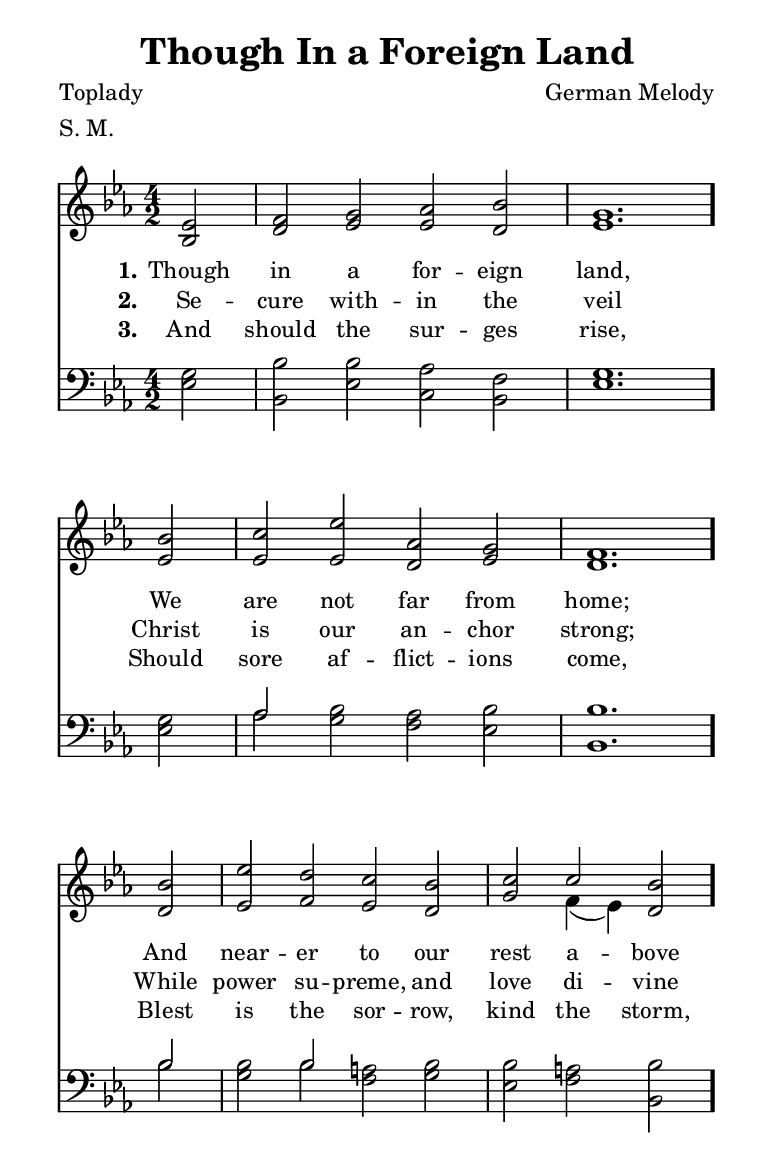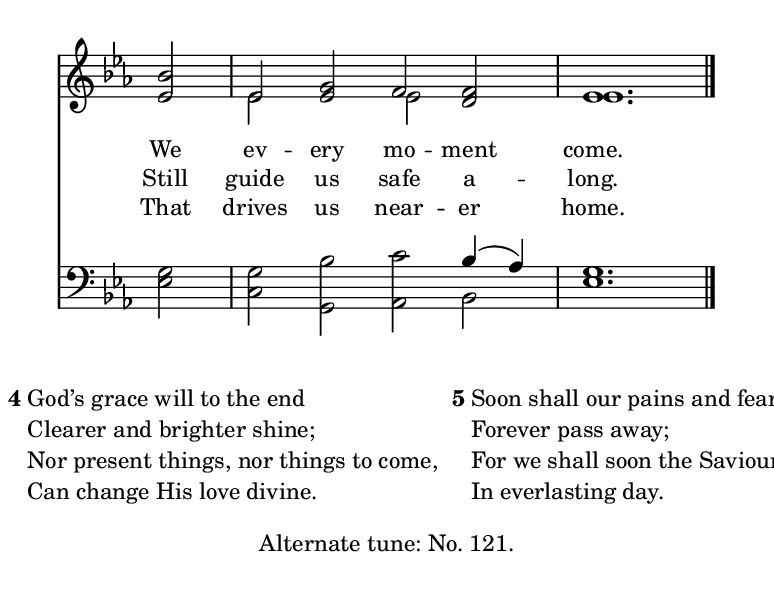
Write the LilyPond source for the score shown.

\include "common/global.ily"
\paper {
  \include "common/paper.ily"
  ragged-last-bottom = ##t
  systems-per-page = ##f
}

\header{
  hymnnumber = "160"
  title = "Though In a Foreign Land"
  tunename = "Franconia"
  meter = "S. M."
  poet = "Toplady"
  composer = "German Melody"
  %copyright = ""
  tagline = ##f
}

global = {
  \include "common/overrides.ily"
  \override Staff.TimeSignature.style = #'numbered
  \time 4/2
  \override Score.MetronomeMark.transparent = ##t % hide all fermata changes too
  \tempo 2=80
  \key ees \major
  \partial 2
  \autoBeamOff
}

notesSoprano = {
\global
\relative c' {

  ees2 | f g aes bes | g1.
  bes2 | c ees aes, g | f1.
  bes2 | ees d c bes | c c bes
  bes2 | ees, g f f | ees1.

  \bar "|."

}
}

notesAlto = {
\global
\relative e' {

  bes2 | d ees ees d | ees1.
  ees2 | ees ees d ees | d1.
  d2 | ees f ees d | g f4( ees) d2
  ees2 | ees ees ees d | ees1.

}
}

notesTenor = {
\global
\relative a {

  g2 | bes bes aes f | g1.
  g2 | aes bes aes bes | bes1.
  bes2 | bes bes a bes | bes a bes
  g2 | g bes c bes4( aes) | g1.

}
}

notesBass = {
\global
\relative f {

  ees2 | bes ees c bes | ees1.
  ees2 | aes g f ees | bes1.
  bes'2 | g bes f g | ees f bes,
  ees2 | c g aes bes | ees1.

}
}

wordsA = \lyricmode {
\set stanza = "1."

Though in a for -- eign land, \bar "."
We are not far from home; \bar "." \break
And near -- er to our rest a -- bove \bar "."
We ev -- ery mo -- ment come. \bar "."

}

wordsB = \lyricmode {
\set stanza = "2."

Se -- cure with -- in the veil
Christ is our an -- chor strong;
While power su -- preme, and love di -- vine
Still guide us safe a -- long.

}

wordsC = \lyricmode {
\set stanza = "3."

And should the sur -- ges rise,
Should sore af -- flict -- ions come,
Blest is the sor -- row, kind the storm,
That drives us near -- er home.

}

wordsD = \markuplist {

\line { God’s grace will to the end }
\line { Clearer and brighter shine; }
\line { Nor present things, nor things to come, }
\line { Can change His love divine. }

}

wordsE = \markuplist {

\line { Soon shall our pains and fears }
\line { Forever pass away; }
\line { For we shall soon the Saviour see }
\line { In everlasting day. }

}

\score {
  \context ChoirStaff <<
    \context Staff = upper <<
      \set Staff.autoBeaming = ##f
      \set ChoirStaff.systemStartDelimiter = #'SystemStartBar
      \set ChoirStaff.printPartCombineTexts = ##f
      \partcombine #'(2 . 9) \notesSoprano \notesAlto
      \context NullVoice = sopranos { \voiceOne << \notesSoprano >> }
      \context NullVoice = altos { \voiceTwo << \notesAlto >> }
      \context Lyrics = one   \lyricsto sopranos \wordsA
      \context Lyrics = two   \lyricsto sopranos \wordsB
      \context Lyrics = three \lyricsto sopranos \wordsC
    >>
    \context Staff = men <<
      \set Staff.autoBeaming = ##f
      \clef bass
      \set ChoirStaff.printPartCombineTexts = ##f
      \partcombine #'(2 . 9) \notesTenor \notesBass
      \context NullVoice = tenors { \voiceOne << \notesTenor >> }
      \context NullVoice = basses { \voiceTwo << \notesBass >> }
    >>
  >>
  \layout {
    \include "common/layout.ily"
  }
  \midi{
    \include "common/midi.ily"
  }
}

\noPageBreak

\markup { \raise #3 \fill-line {
  \hspace #0.1
  \line{ \bold 4 \column { \wordsD } }
  \hspace #0.1
  \line{ \bold 5 \column { \wordsE } }
  \hspace #0.1
} }

\noPageBreak

\markup { \fill-line { \lower #4 \line { Alternate tune: No. 121. } } }

\version "2.19.49"  % necessary for upgrading to future LilyPond versions.

% vi:set et ts=2 sw=2 ai nocindent syntax=lilypond:
